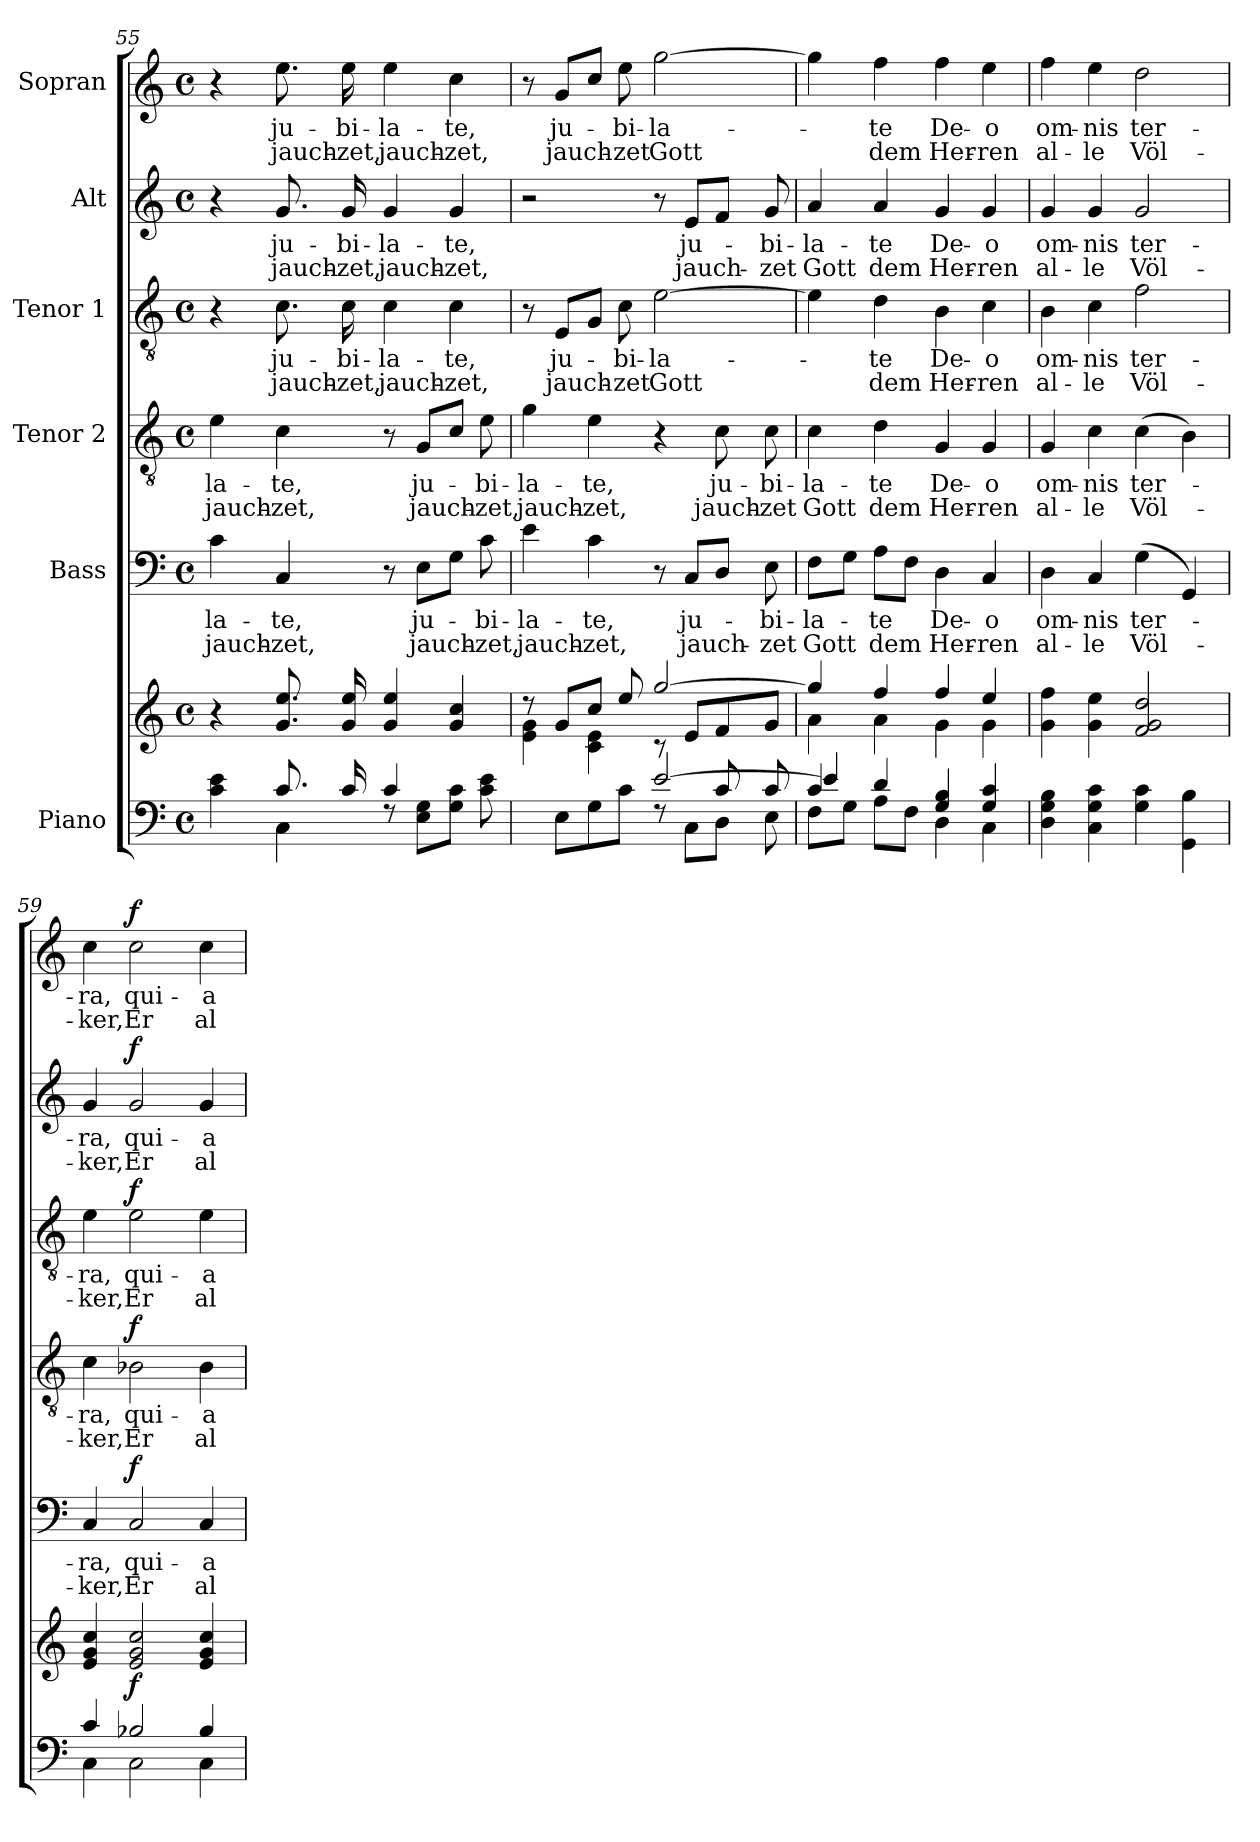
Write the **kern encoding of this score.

**kern	**kern	**dynam	**kern	**text	**text	**dynam	**kern	**text	**text	**dynam	**kern	**text	**text	**dynam	**kern	**text	**text	**dynam	**kern	**text	**text	**dynam
*part6	*part6	*part6	*part5	*part5	*part5	*part5	*part4	*part4	*part4	*part4	*part3	*part3	*part3	*part3	*part2	*part2	*part2	*part2	*part1	*part1	*part1	*part1
*staff7	*staff6	*staff6/7	*staff5	*staff5	*staff5	*staff5	*staff4	*staff4	*staff4	*staff4	*staff3	*staff3	*staff3	*staff3	*staff2	*staff2	*staff2	*staff2	*staff1	*staff1	*staff1	*staff1
*I"Piano	*	*	*I"Bass	*	*	*	*I"Tenor 2	*	*	*	*I"Tenor 1	*	*	*	*I"Alt	*	*	*	*I"Sopran	*	*	*
!!LO:PB:g=z
*clefF4	*clefG2	*	*clefF4	*	*	*	*clefGv2	*	*	*	*clefGv2	*	*	*	*clefG2	*	*	*	*clefG2	*	*	*
*k[]	*k[]	*	*k[]	*	*	*	*k[]	*	*	*	*k[]	*	*	*	*k[]	*	*	*	*k[]	*	*	*
*M4/4	*M4/4	*	*M4/4	*	*	*	*M4/4	*	*	*	*M4/4	*	*	*	*M4/4	*	*	*	*M4/4	*	*	*
*met(c)	*met(c)	*	*met(c)	*	*	*	*met(c)	*	*	*	*met(c)	*	*	*	*met(c)	*	*	*	*met(c)	*	*	*
=55	=55	=55	=55	=55	=55	=55	=55	=55	=55	=55	=55	=55	=55	=55	=55	=55	=55	=55	=55	=55	=55	=55
*^	*	*	*	*	*	*	*	*	*	*	*	*	*	*	*	*	*	*	*	*	*	*
!	!	!	!	!	!LO:LY:b	!LO:LY:b	!	!	!LO:LY:b	!LO:LY:b	!	!	!	!	!	!	!	!	!	!	!	!	!
4reyy	4c\ 4e\	4r	.	4c\	-la-	jauch-	.	4e\	-la-	jauch-	.	4r	.	.	.	4r	.	.	.	4r	.	.	.
!	!	!	!	!	!LO:LY:b	!LO:LY:b	!	!	!LO:LY:b	!LO:LY:b	!	!	!LO:LY:b	!LO:LY:b	!	!	!LO:LY:b	!LO:LY:b	!	!	!LO:LY:b	!LO:LY:b	!
8.c/	4C\	8.g/ 8.ee/	.	4C/	-te,	-zet,	.	4c\	-te,	-zet,	.	8.c\	ju-	jauch-	.	8.g/	ju-	jauch-	.	8.ee\	ju-	jauch-	.
!	!	!	!	!	!	!	!	!	!	!	!	!	!LO:LY:b	!LO:LY:b	!	!	!LO:LY:b	!LO:LY:b	!	!	!LO:LY:b	!LO:LY:b	!
16c/	.	16g/ 16ee/	.	.	.	.	.	.	.	.	.	16c\	-bi-	-zet,	.	16g/	-bi-	-zet,	.	16ee\	-bi-	-zet,	.
!	!	!	!	!	!	!	!	!	!	!	!	!	!LO:LY:b	!LO:LY:b	!	!	!LO:LY:b	!LO:LY:b	!	!	!LO:LY:b	!LO:LY:b	!
4c/	8rF	4g/ 4ee/	.	8r	.	.	.	8r	.	.	.	4c\	-la-	jauch-	.	4g/	-la-	jauch-	.	4ee\	-la-	jauch-	.
!	!	!	!	!	!LO:LY:b	!LO:LY:b	!	!	!LO:LY:b	!LO:LY:b	!	!	!	!	!	!	!	!	!	!	!	!	!
.	8E\ 8G\L	.	.	8E\L	ju-	jauch-	.	8G/L	ju-	jauch-	.	.	.	.	.	.	.	.	.	.	.	.	.
!	!	!	!	!	!	!	!	!	!	!	!	!	!LO:LY:b	!LO:LY:b	!	!	!LO:LY:b	!LO:LY:b	!	!	!LO:LY:b	!LO:LY:b	!
4rcyy	8G\ 8c\J	4g/ 4cc/	.	8G\J	.	.	.	8c/J	.	.	.	4c\	-te,	-zet,	.	4g/	-te,	-zet,	.	4cc\	-te,	-zet,	.
!	!	!	!	!	!LO:LY:b	!LO:LY:b	!	!	!LO:LY:b	!LO:LY:b	!	!	!	!	!	!	!	!	!	!	!	!	!
.	8c\ 8e\	.	.	8c\	-bi-	-zet,	.	8e\	-bi-	-zet,	.	.	.	.	.	.	.	.	.	.	.	.	.
=56	=56	=56	=56	=56	=56	=56	=56	=56	=56	=56	=56	=56	=56	=56	=56	=56	=56	=56	=56	=56	=56	=56	=56
*	*^	*^	*	*	*	*	*	*	*	*	*	*	*	*	*	*	*	*	*	*	*	*	*
*	*	*	*	*^	*	*	*	*	*	*	*	*	*	*	*	*	*	*	*	*	*	*	*	*	*
!	!	!	!	!	!	!	!	!LO:LY:b	!LO:LY:b	!	!	!LO:LY:b	!LO:LY:b	!	!	!	!	!	!	!	!	!	!	!	!	!
2ryy	2ryy	8ryy	8r	2ryy	4e\ 4g\	.	4e\	-la-	jauch-	.	4g\	-la-	jauch-	.	8r	.	.	.	2r	.	.	.	8r	.	.	.
!	!	!	!	!	!	!	!	!	!	!	!	!	!	!	!	!LO:LY:b	!LO:LY:b	!	!	!	!	!	!	!LO:LY:b	!LO:LY:b	!
.	.	8E\L	8g/L	.	.	.	.	.	.	.	.	.	.	.	8E/L	ju-	jauch-	.	.	.	.	.	8g/L	ju-	jauch-	.
!	!	!	!	!	!	!	!	!LO:LY:b	!LO:LY:b	!	!	!LO:LY:b	!LO:LY:b	!	!	!	!	!	!	!	!	!	!	!	!	!
.	.	8G\	8cc/J	.	4c\ 4e\	.	4c\	-te,	-zet,	.	4e\	-te,	-zet,	.	8G/J	.	.	.	.	.	.	.	8cc/J	.	.	.
!	!	!	!	!	!	!	!	!	!	!	!	!	!	!	!	!LO:LY:b	!LO:LY:b	!	!	!	!	!	!	!LO:LY:b	!LO:LY:b	!
.	.	8c\J	8ee/	.	.	.	.	.	.	.	.	.	.	.	8c\	-bi-	-zet	.	.	.	.	.	8ee\	-bi-	-zet	.
!	!	!	!	!	!	!	!	!	!	!	!	!	!	!	!	!LO:LY:b	!LO:LY:b	!	!	!	!	!	!	!LO:LY:b	!LO:LY:b	!
4ryy	8rF	[2e/	[2gg/	8r	2ryy	.	8r	.	.	.	4r	.	.	.	[2e\	-la-	Gott	.	8r	.	.	.	[2gg\	-la-	Gott	.
!	!	!	!	!	!	!	!	!LO:LY:b	!LO:LY:b	!	!	!	!	!	!	!	!	!	!	!LO:LY:b	!LO:LY:b	!	!	!	!	!
.	8C\L	.	.	8e/L	.	.	8C/L	ju-	jauch-	.	.	.	.	.	.	.	.	.	8e/L	ju-	jauch-	.	.	.	.	.
!	!	!	!	!	!	!	!	!	!	!	!	!LO:LY:b	!LO:LY:b	!	!	!	!	!	!	!	!	!	!	!	!	!
8c/	8D\J	.	.	8f/	.	.	8D/J	.	.	.	8c\	ju-	jauch-	.	.	.	.	.	8f/J	.	.	.	.	.	.	.
!	!	!	!	!	!	!	!	!LO:LY:b	!LO:LY:b	!	!	!LO:LY:b	!LO:LY:b	!	!	!	!	!	!	!LO:LY:b	!LO:LY:b	!	!	!	!	!
8c/	8E\	.	.	8g/J	.	.	8E\	-bi-	-zet	.	8c\	-bi-	-zet	.	.	.	.	.	8g/	-bi-	-zet	.	.	.	.	.
*	*	*	*	*v	*v	*	*	*	*	*	*	*	*	*	*	*	*	*	*	*	*	*	*	*	*	*
=57	=57	=57	=57	=57	=57	=57	=57	=57	=57	=57	=57	=57	=57	=57	=57	=57	=57	=57	=57	=57	=57	=57	=57	=57	=57
!	!	!	!	!	!	!	!LO:LY:b	!LO:LY:b	!	!	!LO:LY:b	!LO:LY:b	!	!	!	!	!	!	!LO:LY:b	!LO:LY:b	!	!	!	!	!
4c/	8F\L	4e/]	4gg/]	4a\	.	8F\L	-la-	Gott	.	4c\	-la-	Gott	.	4e\]	.	.	.	4a/	-la-	Gott	.	4gg\]	.	.	.
.	8G\J	.	.	.	.	8G\J	.	.	.	.	.	.	.	.	.	.	.	.	.	.	.	.	.	.	.
!	!	!	!	!	!	!	!LO:LY:b	!LO:LY:b	!	!	!LO:LY:b	!LO:LY:b	!	!	!LO:LY:b	!LO:LY:b	!	!	!LO:LY:b	!LO:LY:b	!	!	!LO:LY:b	!LO:LY:b	!
4d/	8A\L	2.ryy	4ff/	4a\	.	8A\L	-te	dem	.	4d\	-te	dem	.	4d\	-te	dem	.	4a/	-te	dem	.	4ff\	-te	dem	.
.	8F\J	.	.	.	.	8F\J	.	.	.	.	.	.	.	.	.	.	.	.	.	.	.	.	.	.	.
!	!	!	!	!	!	!	!LO:LY:b	!LO:LY:b	!	!	!LO:LY:b	!LO:LY:b	!	!	!LO:LY:b	!LO:LY:b	!	!	!LO:LY:b	!LO:LY:b	!	!	!LO:LY:b	!LO:LY:b	!
4G/ 4B/	4D\	.	4ff/	4g\	.	4D\	De-	Her-	.	4G/	De-	Her-	.	4B\	De-	Her-	.	4g/	De-	Her-	.	4ff\	De-	Her-	.
!	!	!	!	!	!	!	!LO:LY:b	!LO:LY:b	!	!	!LO:LY:b	!LO:LY:b	!	!	!LO:LY:b	!LO:LY:b	!	!	!LO:LY:b	!LO:LY:b	!	!	!LO:LY:b	!LO:LY:b	!
4G/ 4c/	4C\	.	4ee/	4g\	.	4C/	-o	-ren	.	4G/	-o	-ren	.	4c\	-o	-ren	.	4g/	-o	-ren	.	4ee\	-o	-ren	.
*	*v	*v	*	*	*	*	*	*	*	*	*	*	*	*	*	*	*	*	*	*	*	*	*	*	*
=58	=58	=58	=58	=58	=58	=58	=58	=58	=58	=58	=58	=58	=58	=58	=58	=58	=58	=58	=58	=58	=58	=58	=58	=58
!	!	!	!	!	!	!LO:LY:b	!LO:LY:b	!	!	!LO:LY:b	!LO:LY:b	!	!	!LO:LY:b	!LO:LY:b	!	!	!LO:LY:b	!LO:LY:b	!	!	!LO:LY:b	!LO:LY:b	!
*v	*v	*	*	*	*	*	*	*	*	*	*	*	*	*	*	*	*	*	*	*	*	*	*	*
*	*v	*v	*	*	*	*	*	*	*	*	*	*	*	*	*	*	*	*	*	*	*	*	*
4D\ 4G\ 4B\	4g\ 4ff\	.	4D\	om-	al-	.	4G/	om-	al-	.	4B\	om-	al-	.	4g/	om-	al-	.	4ff\	om-	al-	.
!	!	!	!	!LO:LY:b	!LO:LY:b	!	!	!LO:LY:b	!LO:LY:b	!	!	!LO:LY:b	!LO:LY:b	!	!	!LO:LY:b	!LO:LY:b	!	!	!LO:LY:b	!LO:LY:b	!
4C\ 4G\ 4c\	4g\ 4ee\	.	4C/	-nis	-le	.	4c\	-nis	-le	.	4c\	-nis	-le	.	4g/	-nis	-le	.	4ee\	-nis	-le	.
!	!	!	!	!LO:LY:b	!LO:LY:b	!	!	!LO:LY:b	!LO:LY:b	!	!	!LO:LY:b	!LO:LY:b	!	!	!LO:LY:b	!LO:LY:b	!	!	!LO:LY:b	!LO:LY:b	!
4G\ 4c\	2f/ 2g/ 2dd/	.	(4G\	ter-	Völ-	.	(4c\	ter-	Völ-	.	2f\	ter-	Völ-	.	2g/	ter-	Völ-	.	2dd\	ter-	Völ-	.
4GG\ 4B\	.	.	4GG/)	.	.	.	4B\)	.	.	.	.	.	.	.	.	.	.	.	.	.	.	.
!!LO:LB:g=z
=59	=59	=59	=59	=59	=59	=59	=59	=59	=59	=59	=59	=59	=59	=59	=59	=59	=59	=59	=59	=59	=59	=59
*^	*	*	*	*	*	*	*	*	*	*	*	*	*	*	*	*	*	*	*	*	*	*
!	!	!	!	!	!LO:LY:b	!LO:LY:b	!	!	!LO:LY:b	!LO:LY:b	!	!	!LO:LY:b	!LO:LY:b	!	!	!LO:LY:b	!LO:LY:b	!	!	!LO:LY:b	!LO:LY:b	!
4c/	4C\	4e/ 4g/ 4cc/	.	4C/	-ra,	-ker,	.	4c\	-ra,	-ker,	.	4e\	-ra,	-ker,	.	4g/	-ra,	-ker,	.	4cc\	-ra,	-ker,	.
!	!	!	!LO:DY:a=2	!	!LO:LY:b	!LO:LY:b	!LO:DY:a	!	!LO:LY:b	!LO:LY:b	!LO:DY:a	!	!LO:LY:b	!LO:LY:b	!LO:DY:a	!	!LO:LY:b	!LO:LY:b	!LO:DY:a	!	!LO:LY:b	!LO:LY:b	!LO:DY:a
2B-X/	2C\	2e/ 2g/ 2cc/	f	2C/	qui-	Er	f	2B-X\	qui-	Er	f	2e\	qui-	Er	f	2g/	qui-	Er	f	2cc\	qui-	Er	f
!	!	!	!	!	!LO:LY:b	!LO:LY:b	!	!	!LO:LY:b	!LO:LY:b	!	!	!LO:LY:b	!LO:LY:b	!	!	!LO:LY:b	!LO:LY:b	!	!	!LO:LY:b	!LO:LY:b	!
4B-/	4C\	4e/ 4g/ 4cc/	.	4C/	-a	al-	.	4B-\	-a	al-	.	4e\	-a	al-	.	4g/	-a	al-	.	4cc\	-a	al-	.
*v	*v	*	*	*	*	*	*	*	*	*	*	*	*	*	*	*	*	*	*	*	*	*	*
=	=	=	=	=	=	=	=	=	=	=	=	=	=	=	=	=	=	=	=	=	=	=
*-	*-	*-	*-	*-	*-	*-	*-	*-	*-	*-	*-	*-	*-	*-	*-	*-	*-	*-	*-	*-	*-	*-
